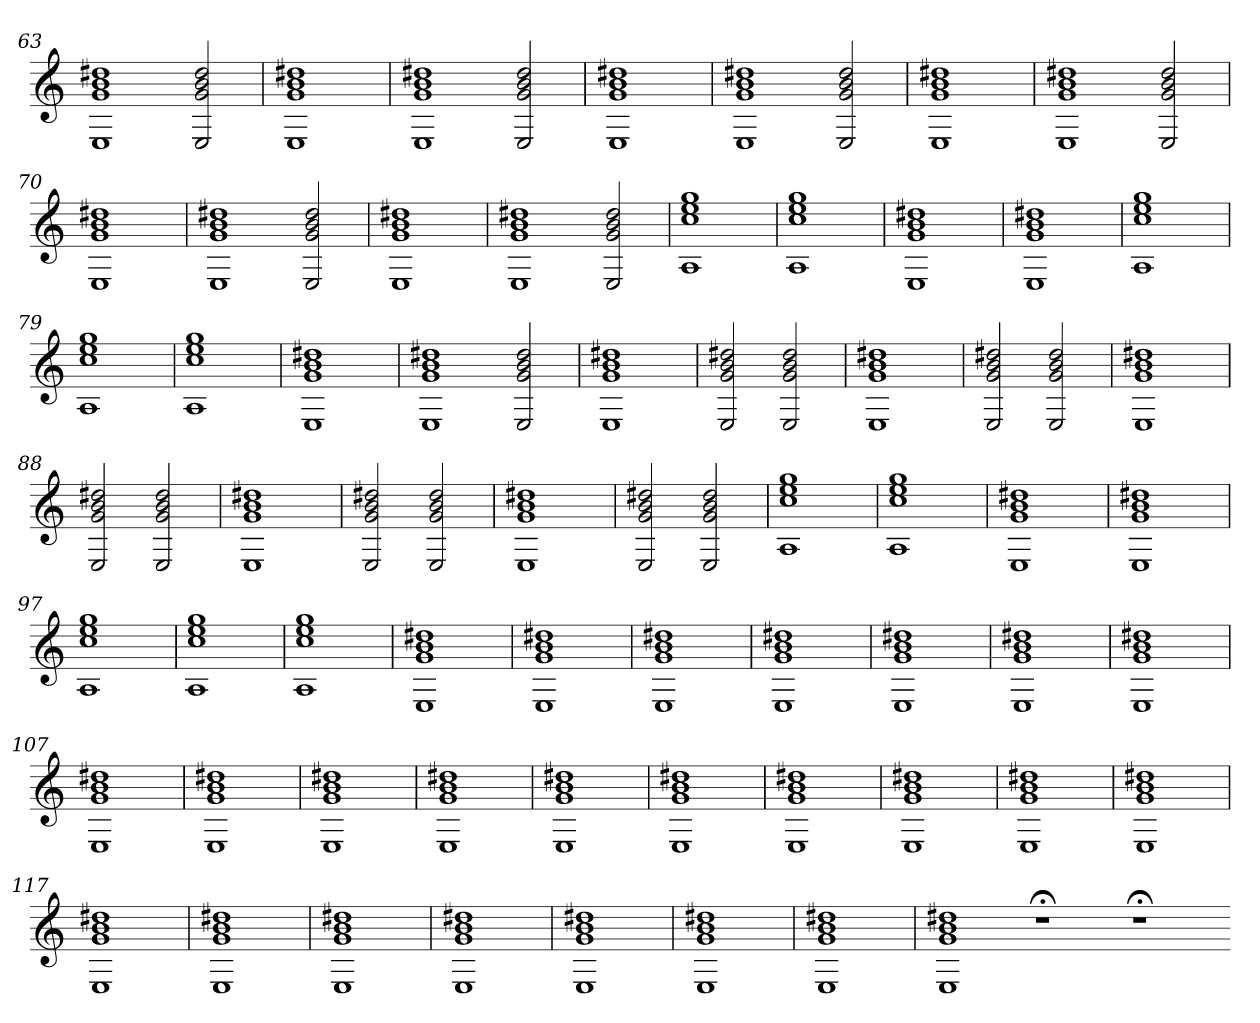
**kern
*part1
*staff1
=63
1E 1g 1b 1dd#X
2E 2g 2b 2dd#
=64
1E 1g 1b 1dd#X
=65
1E 1g 1b 1dd#X
2E 2g 2b 2dd#
=66
1E 1g 1b 1dd#X
=67
1E 1g 1b 1dd#X
2E 2g 2b 2dd#
=68
1E 1g 1b 1dd#X
=69
1E 1g 1b 1dd#X
2E 2g 2b 2dd#
=70
1E 1g 1b 1dd#X
=71
1E 1g 1b 1dd#X
2E 2g 2b 2dd#
=72
1E 1g 1b 1dd#X
=73
1E 1g 1b 1dd#X
2E 2g 2b 2dd#
=74
1A 1cc 1ee 1gg
=75
1A 1cc 1ee 1gg
=76
1E 1g 1b 1dd#X
=77
1E 1g 1b 1dd#X
=78
1A 1cc 1ee 1gg
=79
1A 1cc 1ee 1gg
=80
1A 1cc 1ee 1gg
=81
1E 1g 1b 1dd#X
=82
1E 1g 1b 1dd#X
2E 2g 2b 2dd#
=83
1E 1g 1b 1dd#X
=84
2E 2g 2b 2dd#X
2E 2g 2b 2dd#
=85
1E 1g 1b 1dd#X
=86
2E 2g 2b 2dd#X
2E 2g 2b 2dd#
=87
1E 1g 1b 1dd#X
=88
2E 2g 2b 2dd#X
2E 2g 2b 2dd#
=89
1E 1g 1b 1dd#X
=90
2E 2g 2b 2dd#X
2E 2g 2b 2dd#
=91
1E 1g 1b 1dd#X
=92
2E 2g 2b 2dd#X
2E 2g 2b 2dd#
=93
1A 1cc 1ee 1gg
=94
1A 1cc 1ee 1gg
=95
1E 1g 1b 1dd#X
=96
1E 1g 1b 1dd#X
=97
1A 1cc 1ee 1gg
=98
1A 1cc 1ee 1gg
=99
1A 1cc 1ee 1gg
=100
1E 1g 1b 1dd#X
=101
1E 1g 1b 1dd#X
=102
1E 1g 1b 1dd#X
=103
1E 1g 1b 1dd#X
=104
1E 1g 1b 1dd#X
=105
1E 1g 1b 1dd#X
=106
1E 1g 1b 1dd#X
=107
1E 1g 1b 1dd#X
=108
1E 1g 1b 1dd#X
=109
1E 1g 1b 1dd#X
=110
1E 1g 1b 1dd#X
=111
1E 1g 1b 1dd#X
=112
1E 1g 1b 1dd#X
=113
1E 1g 1b 1dd#X
=114
1E 1g 1b 1dd#X
=115
1E 1g 1b 1dd#X
=116
1E 1g 1b 1dd#X
=117
1E 1g 1b 1dd#X
=118
1E 1g 1b 1dd#X
=119
1E 1g 1b 1dd#X
=120
1E 1g 1b 1dd#X
=121
1E 1g 1b 1dd#X
=122
1E 1g 1b 1dd#X
=123
1E 1g 1b 1dd#X
=124
1E 1g 1b 1dd#X
1r;<
1r;<
=-
*-
